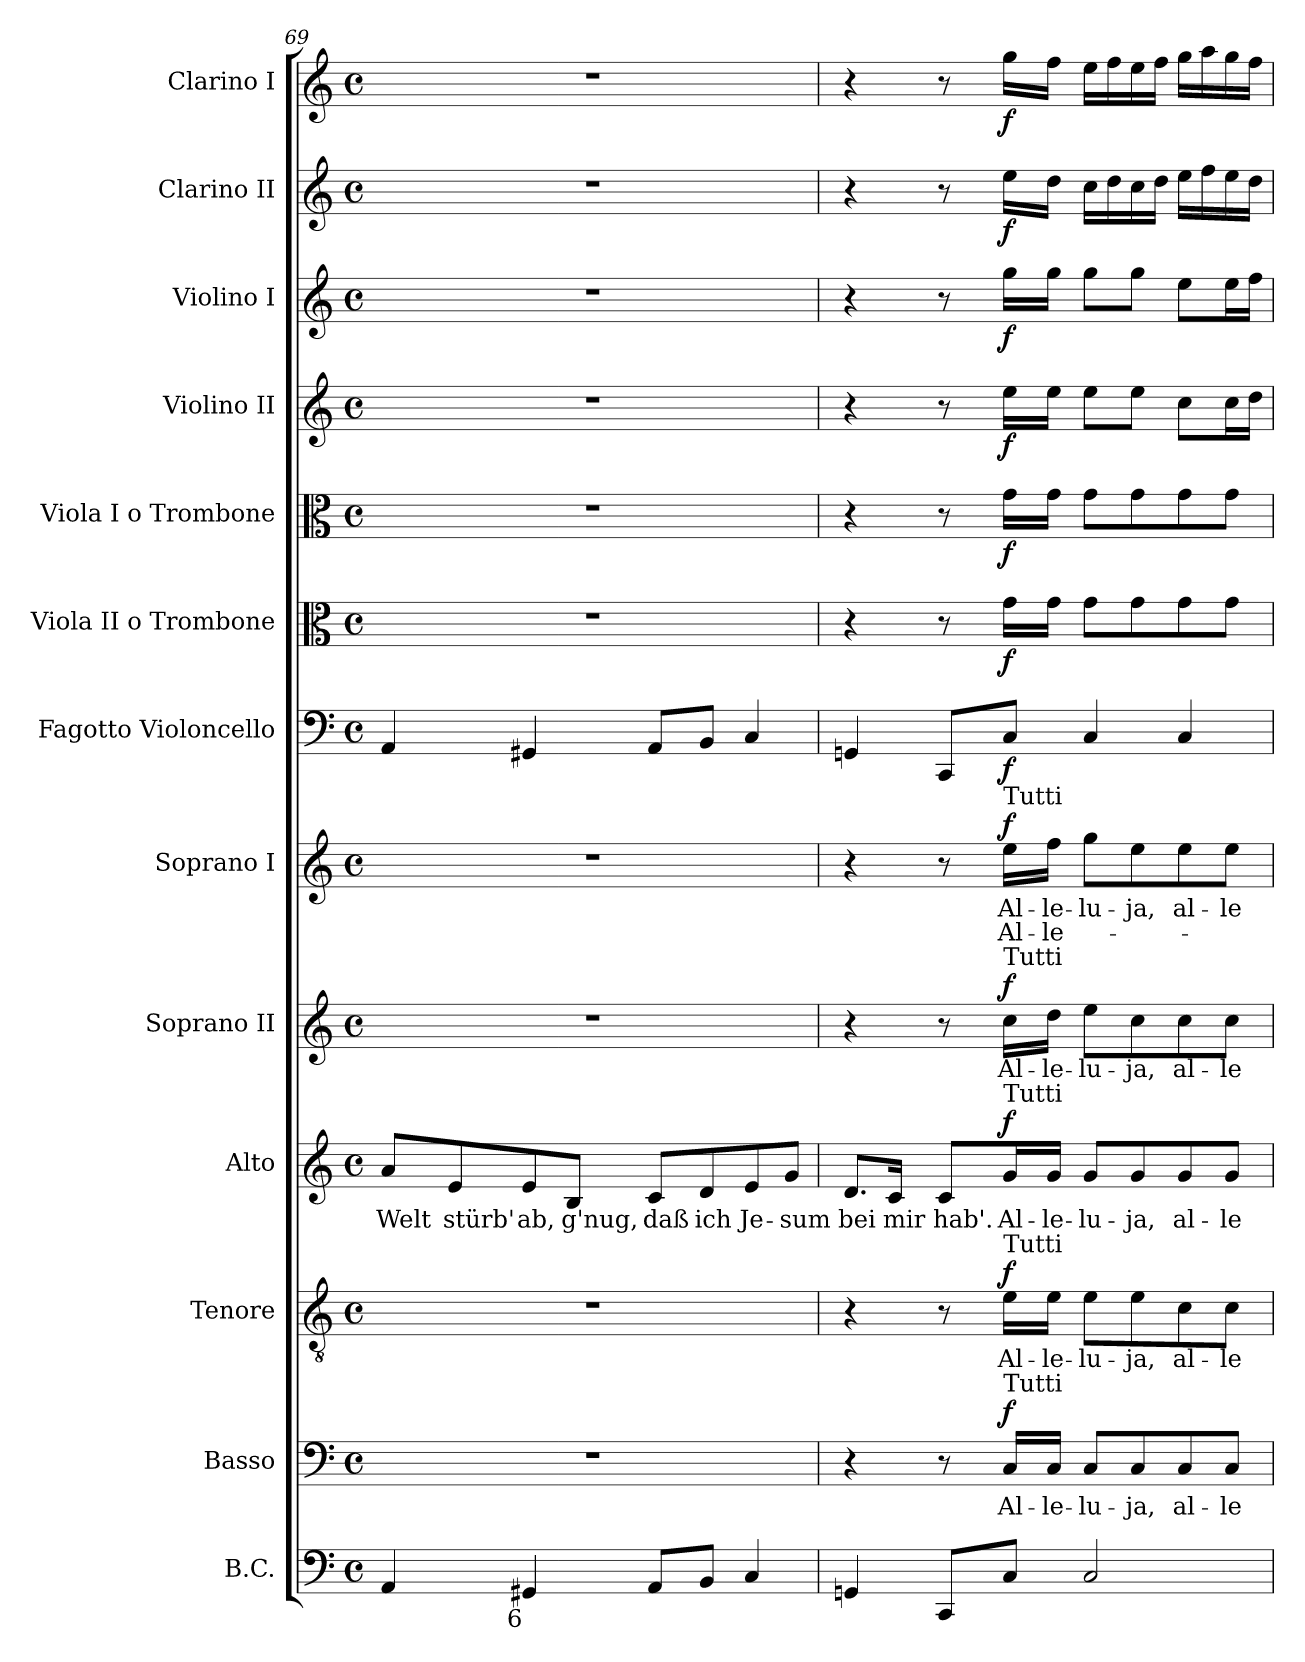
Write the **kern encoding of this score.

**kern	**kern	**text	**dynam	**kern	**text	**dynam	**kern	**text	**dynam	**kern	**text	**dynam	**kern	**text	**text	**dynam	**kern	**dynam	**kern	**dynam	**kern	**dynam	**kern	**dynam	**kern	**dynam	**kern	**dynam	**kern	**dynam
*part13	*part12	*part12	*part12	*part11	*part11	*part11	*part10	*part10	*part10	*part9	*part9	*part9	*part8	*part8	*part8	*part8	*part7	*part7	*part6	*part6	*part5	*part5	*part4	*part4	*part3	*part3	*part2	*part2	*part1	*part1
*staff13	*staff12	*staff12	*staff12	*staff11	*staff11	*staff11	*staff10	*staff10	*staff10	*staff9	*staff9	*staff9	*staff8	*staff8	*staff8	*staff8	*staff7	*staff7	*staff6	*staff6	*staff5	*staff5	*staff4	*staff4	*staff3	*staff3	*staff2	*staff2	*staff1	*staff1
*I"B.C.	*I"Basso	*	*	*I"Tenore	*	*	*I"Alto	*	*	*I"Soprano II	*	*	*I"Soprano I	*	*	*	*I"Fagotto Violoncello	*	*I"Viola II o Trombone	*	*I"Viola I o Trombone	*	*I"Violino II	*	*I"Violino I	*	*I"Clarino II	*	*I"Clarino I	*
*	*I'B.	*	*	*I'T.	*	*	*	*	*	*I'S.	*	*	*I'S.	*	*	*	*I'Fg.	*	*I'Vla.	*	*I'Vla.	*	*I'Vln. II	*	*I'Vln. I	*	*	*	*	*
*clefF4	*clefF4	*	*	*clefGv2	*	*	*clefG2	*	*	*clefG2	*	*	*clefG2	*	*	*	*clefF4	*	*clefC3	*	*clefC3	*	*clefG2	*	*clefG2	*	*clefG2	*	*clefG2	*
*	*	*	*	*ITrd7c12	*	*	*	*	*	*	*	*	*	*	*	*	*	*	*	*	*	*	*	*	*	*	*	*	*	*
*k[]	*k[]	*	*	*k[]	*	*	*k[]	*	*	*k[]	*	*	*k[]	*	*	*	*k[]	*	*k[]	*	*k[]	*	*k[]	*	*k[]	*	*k[]	*	*k[]	*
*C:	*C:	*	*	*C:	*	*	*C:	*	*	*C:	*	*	*C:	*	*	*	*C:	*	*C:	*	*C:	*	*C:	*	*C:	*	*C:	*	*C:	*
*M4/4	*M4/4	*	*	*M4/4	*	*	*M4/4	*	*	*M4/4	*	*	*M4/4	*	*	*	*M4/4	*	*M4/4	*	*M4/4	*	*M4/4	*	*M4/4	*	*M4/4	*	*M4/4	*
*met(c)	*met(c)	*	*	*met(c)	*	*	*met(c)	*	*	*met(c)	*	*	*met(c)	*	*	*	*met(c)	*	*met(c)	*	*met(c)	*	*met(c)	*	*met(c)	*	*met(c)	*	*met(c)	*
=69	=69	=69	=69	=69	=69	=69	=69	=69	=69	=69	=69	=69	=69	=69	=69	=69	=69	=69	=69	=69	=69	=69	=69	=69	=69	=69	=69	=69	=69	=69
!	!	!	!	!	!	!	!	!LO:LY:b:color=#000000	!	!	!	!	!	!	!	!	!	!	!	!	!	!	!	!	!	!	!	!	!	!
4AAi/	1r	.	.	1r	.	.	8ai/L	Welt	.	1r	.	.	1r	.	.	.	4AAi/	.	1r	.	1r	.	1r	.	1r	.	1r	.	1r	.
!	!	!	!	!	!	!	!	!LO:LY:b:color=#000000	!	!	!	!	!	!	!	!	!	!	!	!	!	!	!	!	!	!	!	!	!	!
.	.	.	.	.	.	.	8ei/	stürb'	.	.	.	.	.	.	.	.	.	.	.	.	.	.	.	.	.	.	.	.	.	.
!LO:TX:b:rj:t=6	!	!	!	!	!	!	!	!	!	!	!	!	!	!	!	!	!	!	!	!	!	!	!	!	!	!	!	!	!	!
!	!	!	!	!	!	!	!	!LO:LY:b:color=#000000	!	!	!	!	!	!	!	!	!	!	!	!	!	!	!	!	!	!	!	!	!	!
4GG#Xi/	.	.	.	.	.	.	8ei/	ab,	.	.	.	.	.	.	.	.	4GG#Xi/	.	.	.	.	.	.	.	.	.	.	.	.	.
!	!	!	!	!	!	!	!	!LO:LY:b:color=#000000	!	!	!	!	!	!	!	!	!	!	!	!	!	!	!	!	!	!	!	!	!	!
.	.	.	.	.	.	.	8Bi/J	g'nug,	.	.	.	.	.	.	.	.	.	.	.	.	.	.	.	.	.	.	.	.	.	.
!	!	!	!	!	!	!	!	!LO:LY:b:color=#000000	!	!	!	!	!	!	!	!	!	!	!	!	!	!	!	!	!	!	!	!	!	!
8AAi/L	.	.	.	.	.	.	8ci/L	daß	.	.	.	.	.	.	.	.	8AAi/L	.	.	.	.	.	.	.	.	.	.	.	.	.
!	!	!	!	!	!	!	!	!LO:LY:b:color=#000000	!	!	!	!	!	!	!	!	!	!	!	!	!	!	!	!	!	!	!	!	!	!
8BBi/J	.	.	.	.	.	.	8di/	ich	.	.	.	.	.	.	.	.	8BBi/J	.	.	.	.	.	.	.	.	.	.	.	.	.
!	!	!	!	!	!	!	!	!LO:LY:b:color=#000000	!	!	!	!	!	!	!	!	!	!	!	!	!	!	!	!	!	!	!	!	!	!
4Ci/	.	.	.	.	.	.	8ei/	Je-	.	.	.	.	.	.	.	.	4Ci/	.	.	.	.	.	.	.	.	.	.	.	.	.
!	!	!	!	!	!	!	!	!LO:LY:b:color=#000000	!	!	!	!	!	!	!	!	!	!	!	!	!	!	!	!	!	!	!	!	!	!
.	.	.	.	.	.	.	8gi/J	-sum	.	.	.	.	.	.	.	.	.	.	.	.	.	.	.	.	.	.	.	.	.	.
=70	=70	=70	=70	=70	=70	=70	=70	=70	=70	=70	=70	=70	=70	=70	=70	=70	=70	=70	=70	=70	=70	=70	=70	=70	=70	=70	=70	=70	=70	=70
!	!	!	!	!	!	!	!	!LO:LY:b:color=#000000	!	!	!	!	!	!	!	!	!	!	!	!	!	!	!	!	!	!	!	!	!	!
4GGni/	4r	.	.	4r	.	.	8.di/L	bei	.	4r	.	.	4r	.	.	.	4GGni/	.	4r	.	4r	.	4r	.	4r	.	4r	.	4r	.
!	!	!	!	!	!	!	!	!LO:LY:b:color=#000000	!	!	!	!	!	!	!	!	!	!	!	!	!	!	!	!	!	!	!	!	!	!
.	.	.	.	.	.	.	16ci/Jk	mir	.	.	.	.	.	.	.	.	.	.	.	.	.	.	.	.	.	.	.	.	.	.
!	!	!	!	!	!	!	!	!LO:LY:b:color=#000000	!	!	!	!	!	!	!	!	!	!	!	!	!	!	!	!	!	!	!	!	!	!
8CCi/L	8r	.	.	8r	.	.	8ci/L	hab'.	.	8r	.	.	8r	.	.	.	8CCi/L	.	8r	.	8r	.	8r	.	8r	.	8r	.	8r	.
!	!	!LO:LY:b:color=#000000	!	!	!	!	!	!	!	!	!	!	!	!	!	!	!	!	!	!	!	!	!	!	!	!	!	!	!	!
!	!	!	!	!	!LO:LY:b:color=#000000	!	!	!	!	!	!	!	!	!	!	!	!	!	!	!	!	!	!	!	!	!	!	!	!	!
!	!	!	!	!	!	!	!	!LO:LY:b:color=#000000	!	!	!	!	!	!	!	!	!	!	!	!	!	!	!	!	!	!	!	!	!	!
!	!	!	!	!	!	!	!	!	!	!	!LO:LY:b:color=#000000	!	!	!	!	!	!	!	!	!	!	!	!	!	!	!	!	!	!	!
!	!	!	!	!	!	!	!	!	!	!	!	!	!LO:TX:a:t=Tutti	!	!	!	!	!	!	!	!	!	!	!	!	!	!	!	!	!
!	!	!	!	!	!	!	!	!	!	!LO:TX:a:t=Tutti	!	!	!	!	!	!	!	!	!	!	!	!	!	!	!	!	!	!	!	!
!	!	!	!	!	!	!	!LO:TX:a:t=Tutti	!	!	!	!	!	!	!	!	!	!	!	!	!	!	!	!	!	!	!	!	!	!	!
!	!	!	!	!LO:TX:a:t=Tutti	!	!	!	!	!	!	!	!	!	!	!	!	!	!	!	!	!	!	!	!	!	!	!	!	!	!
!	!LO:TX:a:t=Tutti	!	!	!	!	!	!	!	!	!	!	!	!	!	!	!	!	!	!	!	!	!	!	!	!	!	!	!	!	!
!	!	!	!	!	!	!	!	!	!	!	!	!	!	!LO:LY:b:color=#000000	!LO:LY:b:color=#000000	!	!	!	!	!	!	!	!	!	!	!	!	!	!	!
8Ci/J	16Ci/LL	Al-	f	16Ei\LL	Al-	f	16gi/L	Al-	f	16cci\LL	Al-	f	16eei\LL	Al-	-Al-	f	8Ci/J	f	16gi\LL	f	16gi\LL	f	16eei\LL	f	16ggi\LL	f	16eei\LL	f	16ggi\LL	f
!	!	!LO:LY:b:color=#000000	!	!	!	!	!	!	!	!	!	!	!	!	!	!	!	!	!	!	!	!	!	!	!	!	!	!	!	!
!	!	!	!	!	!LO:LY:b:color=#000000	!	!	!	!	!	!	!	!	!	!	!	!	!	!	!	!	!	!	!	!	!	!	!	!	!
!	!	!	!	!	!	!	!	!LO:LY:b:color=#000000	!	!	!	!	!	!	!	!	!	!	!	!	!	!	!	!	!	!	!	!	!	!
!	!	!	!	!	!	!	!	!	!	!	!LO:LY:b:color=#000000	!	!	!	!	!	!	!	!	!	!	!	!	!	!	!	!	!	!	!
!	!	!	!	!	!	!	!	!	!	!	!	!	!	!LO:LY:b:color=#000000	!LO:LY:b:color=#000000	!	!	!	!	!	!	!	!	!	!	!	!	!	!	!
.	16Ci/JJ	-le-	.	16Ei\JJ	-le-	.	16gi/JJ	-le-	.	16ddi\JJ	-le-	.	16ffi\JJ	-le-	-le-	.	.	.	16gi\JJ	.	16gi\JJ	.	16eei\JJ	.	16ggi\JJ	.	16ddi\JJ	.	16ffi\JJ	.
!	!	!LO:LY:b:color=#000000	!	!	!	!	!	!	!	!	!	!	!	!	!	!	!	!	!	!	!	!	!	!	!	!	!	!	!	!
!	!	!	!	!	!LO:LY:b:color=#000000	!	!	!	!	!	!	!	!	!	!	!	!	!	!	!	!	!	!	!	!	!	!	!	!	!
!	!	!	!	!	!	!	!	!LO:LY:b:color=#000000	!	!	!	!	!	!	!	!	!	!	!	!	!	!	!	!	!	!	!	!	!	!
!	!	!	!	!	!	!	!	!	!	!	!LO:LY:b:color=#000000	!	!	!	!	!	!	!	!	!	!	!	!	!	!	!	!	!	!	!
!	!	!	!	!	!	!	!	!	!	!	!	!	!	!LO:LY:b:color=#000000	!	!	!	!	!	!	!	!	!	!	!	!	!	!	!	!
2Ci/	8Ci/L	-lu-	.	8Ei\L	-lu-	.	8gi/L	-lu-	.	8eei\L	-lu-	.	8ggi\L	-lu-	.	.	4Ci/	.	8gi\L	.	8gi\L	.	8eei\L	.	8ggi\L	.	16cci\LL	.	16eei\LL	.
.	.	.	.	.	.	.	.	.	.	.	.	.	.	.	.	.	.	.	.	.	.	.	.	.	.	.	16ddi\	.	16ffi\	.
!	!	!LO:LY:b:color=#000000	!	!	!	!	!	!	!	!	!	!	!	!	!	!	!	!	!	!	!	!	!	!	!	!	!	!	!	!
!	!	!	!	!	!LO:LY:b:color=#000000	!	!	!	!	!	!	!	!	!	!	!	!	!	!	!	!	!	!	!	!	!	!	!	!	!
!	!	!	!	!	!	!	!	!LO:LY:b:color=#000000	!	!	!	!	!	!	!	!	!	!	!	!	!	!	!	!	!	!	!	!	!	!
!	!	!	!	!	!	!	!	!	!	!	!LO:LY:b:color=#000000	!	!	!	!	!	!	!	!	!	!	!	!	!	!	!	!	!	!	!
!	!	!	!	!	!	!	!	!	!	!	!	!	!	!LO:LY:b:color=#000000	!	!	!	!	!	!	!	!	!	!	!	!	!	!	!	!
.	8Ci/	-ja,	.	8Ei\	-ja,	.	8gi/	-ja,	.	8cci\	-ja,	.	8eei\	-ja,	.	.	.	.	8gi\	.	8gi\	.	8eei\J	.	8ggi\J	.	16cci\	.	16eei\	.
.	.	.	.	.	.	.	.	.	.	.	.	.	.	.	.	.	.	.	.	.	.	.	.	.	.	.	16ddi\JJ	.	16ffi\JJ	.
!	!	!LO:LY:b:color=#000000	!	!	!	!	!	!	!	!	!	!	!	!	!	!	!	!	!	!	!	!	!	!	!	!	!	!	!	!
!	!	!	!	!	!LO:LY:b:color=#000000	!	!	!	!	!	!	!	!	!	!	!	!	!	!	!	!	!	!	!	!	!	!	!	!	!
!	!	!	!	!	!	!	!	!LO:LY:b:color=#000000	!	!	!	!	!	!	!	!	!	!	!	!	!	!	!	!	!	!	!	!	!	!
!	!	!	!	!	!	!	!	!	!	!	!LO:LY:b:color=#000000	!	!	!	!	!	!	!	!	!	!	!	!	!	!	!	!	!	!	!
!	!	!	!	!	!	!	!	!	!	!	!	!	!	!LO:LY:b:color=#000000	!	!	!	!	!	!	!	!	!	!	!	!	!	!	!	!
.	8Ci/	al-	.	8Ci\	al-	.	8gi/	al-	.	8cci\	al-	.	8eei\	al-	.	.	4Ci/	.	8gi\	.	8gi\	.	8cci\L	.	8eei\L	.	16eei\LL	.	16ggi\LL	.
.	.	.	.	.	.	.	.	.	.	.	.	.	.	.	.	.	.	.	.	.	.	.	.	.	.	.	16ffi\	.	16aai\	.
!	!	!LO:LY:b:color=#000000	!	!	!	!	!	!	!	!	!	!	!	!	!	!	!	!	!	!	!	!	!	!	!	!	!	!	!	!
!	!	!	!	!	!LO:LY:b:color=#000000	!	!	!	!	!	!	!	!	!	!	!	!	!	!	!	!	!	!	!	!	!	!	!	!	!
!	!	!	!	!	!	!	!	!LO:LY:b:color=#000000	!	!	!	!	!	!	!	!	!	!	!	!	!	!	!	!	!	!	!	!	!	!
!	!	!	!	!	!	!	!	!	!	!	!LO:LY:b:color=#000000	!	!	!	!	!	!	!	!	!	!	!	!	!	!	!	!	!	!	!
!	!	!	!	!	!	!	!	!	!	!	!	!	!	!LO:LY:b:color=#000000	!	!	!	!	!	!	!	!	!	!	!	!	!	!	!	!
.	8Ci/J	-le-	.	8Ci\J	-le-	.	8gi/J	-le-	.	8cci\J	-le-	.	8eei\J	-le-	.	.	.	.	8gi\J	.	8gi\J	.	16cci\L	.	16eei\L	.	16eei\	.	16ggi\	.
.	.	.	.	.	.	.	.	.	.	.	.	.	.	.	.	.	.	.	.	.	.	.	16ddi\JJ	.	16ffi\JJ	.	16ddi\JJ	.	16ffi\JJ	.
=	=	=	=	=	=	=	=	=	=	=	=	=	=	=	=	=	=	=	=	=	=	=	=	=	=	=	=	=	=	=
*-	*-	*-	*-	*-	*-	*-	*-	*-	*-	*-	*-	*-	*-	*-	*-	*-	*-	*-	*-	*-	*-	*-	*-	*-	*-	*-	*-	*-	*-	*-
